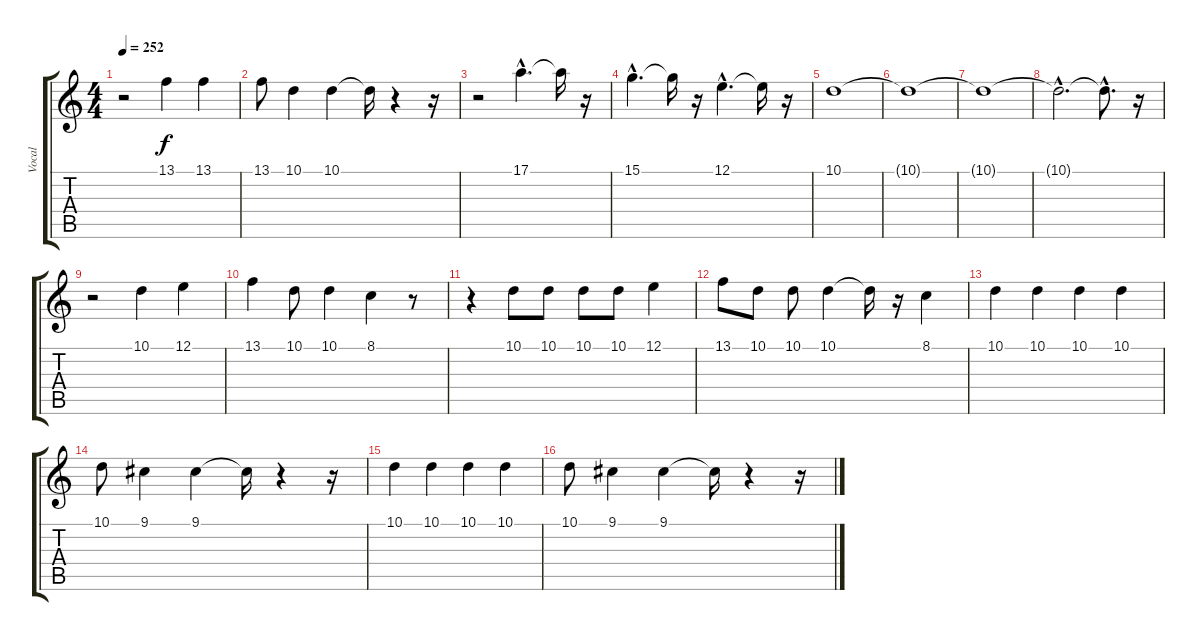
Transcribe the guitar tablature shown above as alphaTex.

\track ("Vocal" "Vocal") {instrument altosax}
\staff {score tabs}
\tuning (E4 B3 G3 D3 A2 E2) {hide}
\ts (4 4)
\tempo 252
\clef g2
\ks c
r.2{dy f} 13.1.4 13.1.4 |
13.1.8 10.1.4 10.1.4 10.1{t}.16 r.4 r.16 |
r.2 17.1{hac}.4{d} 17.1{t}.16 r.16 |
15.1{hac}.4{d} 15.1{t}.16 r.16 12.1{hac}.4{d} 12.1{t}.16 r.16 |
10.1.1 |
10.1{t}.1 |
10.1{t}.1 |
10.1{hac t}.2{d} 10.1{hac t}.8{d} r.16 |
r.2 10.1.4 12.1.4 |
13.1.4 10.1.8 10.1.4 8.1.4 r.8 |
r.4 10.1.8 10.1.8 10.1.8 10.1.8 12.1.4 |
13.1.8 10.1.8 10.1.8 10.1.4 10.1{t}.16 r.16 8.1.4 |
10.1.4 10.1.4 10.1.4 10.1.4 |
10.1.8 9.1.4 9.1.4 9.1{t}.16 r.4 r.16 |
10.1.4 10.1.4 10.1.4 10.1.4 |
10.1.8 9.1.4 9.1.4 9.1{t}.16 r.4 r.16
